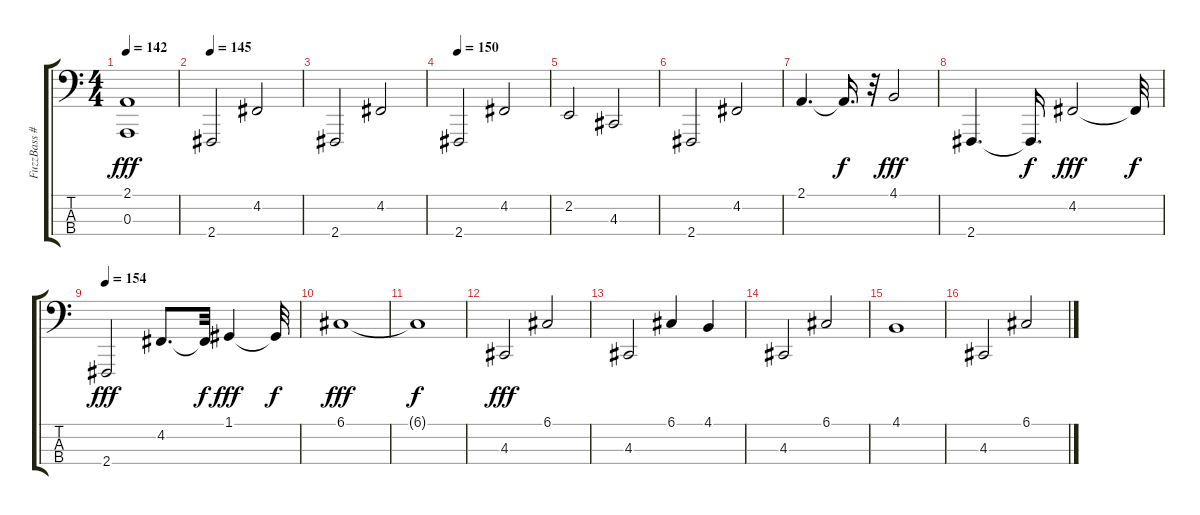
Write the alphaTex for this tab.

\track ("FuzzBass #2" "FuzzBass #") {instrument lead5charang}
\staff {score tabs}
\tuning (G2 D2 A1 E1) {hide}
\ts (4 4)
\tempo 142
\clef f4
\ks c
(2.1 0.3).1{dy fff} |
\tempo 145
2.4.2 4.2.2 |
2.4.2 4.2.2 |
\tempo 150
2.4.2 4.2.2 |
2.2.2 4.3.2 |
2.4.2 4.2.2 |
2.1.4{d} 2.1{t}.16{d dy f} r.32 4.1.2{dy fff} |
2.4.4{d} 2.4{t}.16{d dy f} 4.2.2{dy fff} 4.2{t}.32{dy f} |
\tempo 154
2.4.2{dy fff} 4.2.8{d} 4.2{t}.32{dy f} 1.1.4{dy fff} 1.1{t}.32{dy f} |
6.1.1{dy fff} |
6.1{t}.1{dy f} |
4.3.2{dy fff} 6.1.2 |
4.3.2 6.1.4 4.1.4 |
4.3.2 6.1.2 |
4.1.1 |
4.3.2 6.1.2
